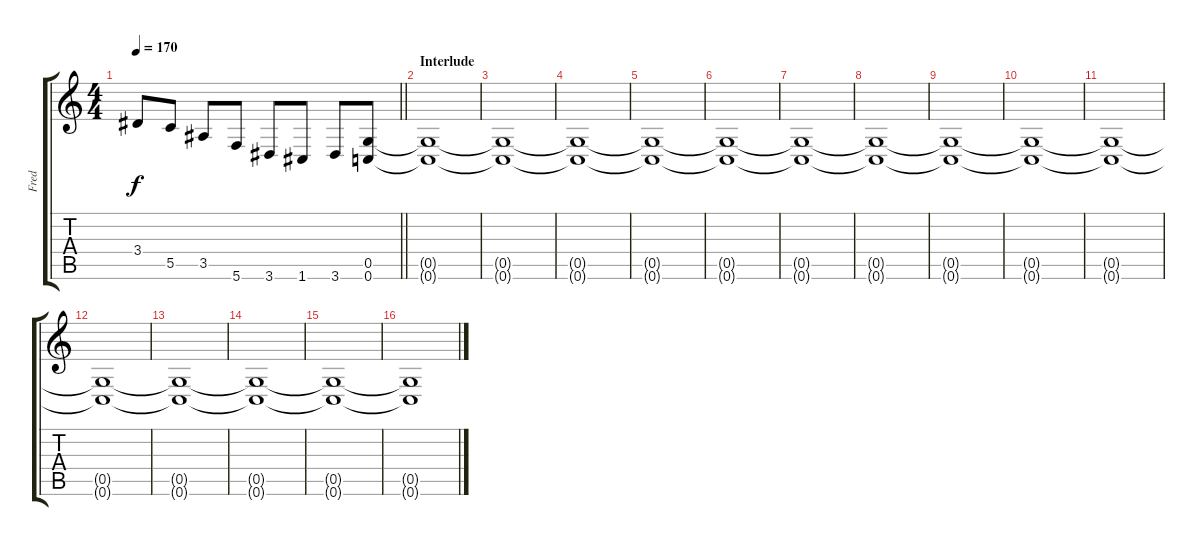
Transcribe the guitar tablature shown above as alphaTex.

\track ("Fred" "Fred") {instrument distortionguitar}
\staff {score tabs}
\tuning (D4 A3 F3 C3 G2 C2) {hide}
\ts (4 4)
\tempo 170
\clef g2
\barLineRight lightlight
\ks c
3.4.8{dy f} 5.5.8 3.5.8 5.6.8 3.6.8 1.6.8 3.6.8 (0.5 0.6).8 |
\section ("" "Interlude")
(0.5{t} 0.6{t}).1 |
(0.5{t} 0.6{t}).1 |
(0.5{t} 0.6{t}).1 |
(0.5{t} 0.6{t}).1 |
(0.5{t} 0.6{t}).1 |
(0.5{t} 0.6{t}).1 |
(0.5{t} 0.6{t}).1 |
(0.5{t} 0.6{t}).1 |
(0.5{t} 0.6{t}).1 |
(0.5{t} 0.6{t}).1 |
(0.5{t} 0.6{t}).1 |
(0.5{t} 0.6{t}).1 |
(0.5{t} 0.6{t}).1 |
(0.5{t} 0.6{t}).1 |
(0.5{t} 0.6{t}).1
